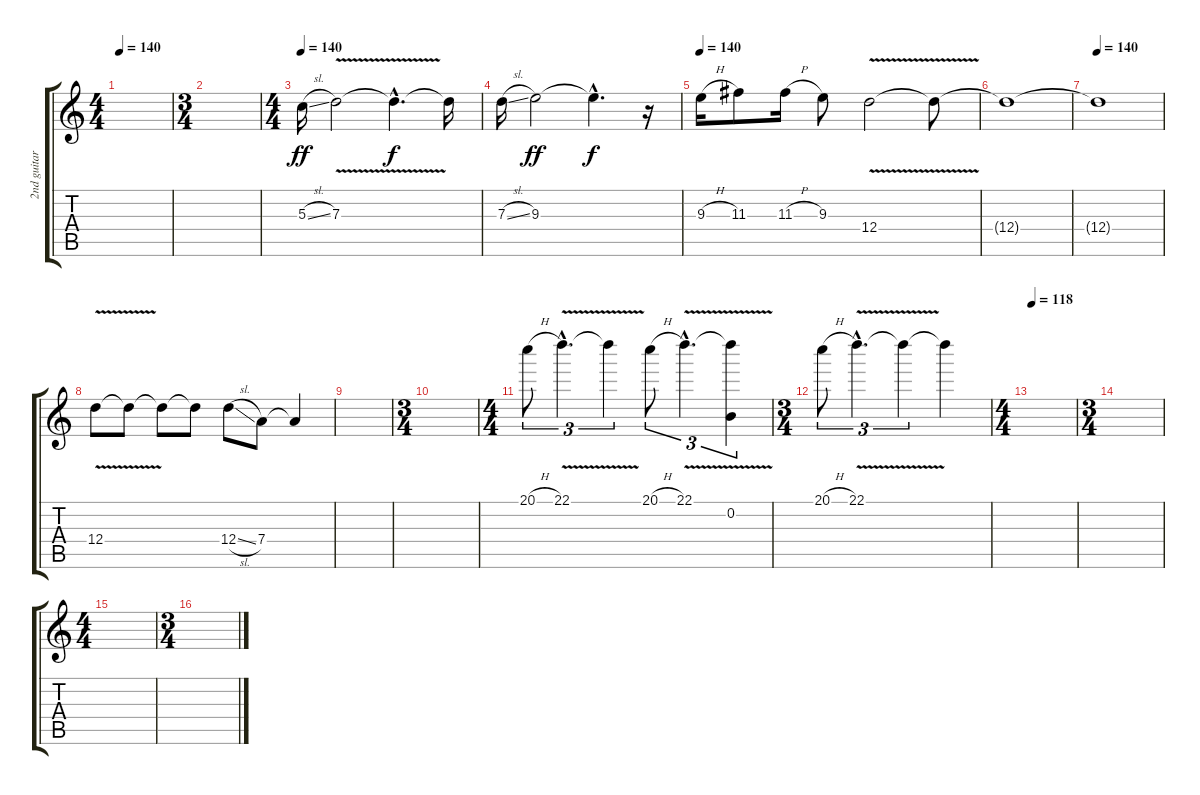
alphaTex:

\track ("2nd guitar" "2nd guitar") {instrument overdrivenguitar}
\staff {score tabs}
\tuning (E4 B3 G3 D3 A2 D2) {hide}
\ts (4 4)
\tempo 140
\clef g2
\ks c
|
\ts (3 4)
|
\ts (4 4)
\tempo 140
5.3{sl}.16{dy ff} 7.3{v}.2 7.3{hac t}.4{d dy f} 7.3{t}.16 |
7.3{sl}.16 9.3.2{dy ff} 9.3{hac t}.4{d dy f} r.16 |
\tempo 140
9.3{h}.16 11.3.8 11.3{h}.16 9.3.8 12.4{v}.2 12.4{t}.8 |
12.4{t}.1 |
\tempo 140
12.4{t}.1 |
12.4{v}.8 12.4{t}.8 12.4{t}.8 12.4{t}.8 12.4{sl}.8 7.4.8 7.4{t}.4 |
|
\ts (3 4)
|
\ts (4 4)
20.1{h}.8{tu (3 2)} 22.1{v hac}.4{d tu (3 2)} 22.1{t}.4{tu (3 2)} 20.1{h}.8{tu (3 2)} 22.1{v hac}.4{d tu (3 2)} (22.1{t} 0.2).4{tu (3 2)} |
\ts (3 4)
20.1{h}.8{tu (3 2)} 22.1{v hac}.4{d tu (3 2)} 22.1{t}.4{tu (3 2)} 22.1{t}.4 |
\ts (4 4)
\tempo 118
|
\ts (3 4)
|
\ts (4 4)
|
\ts (3 4)
